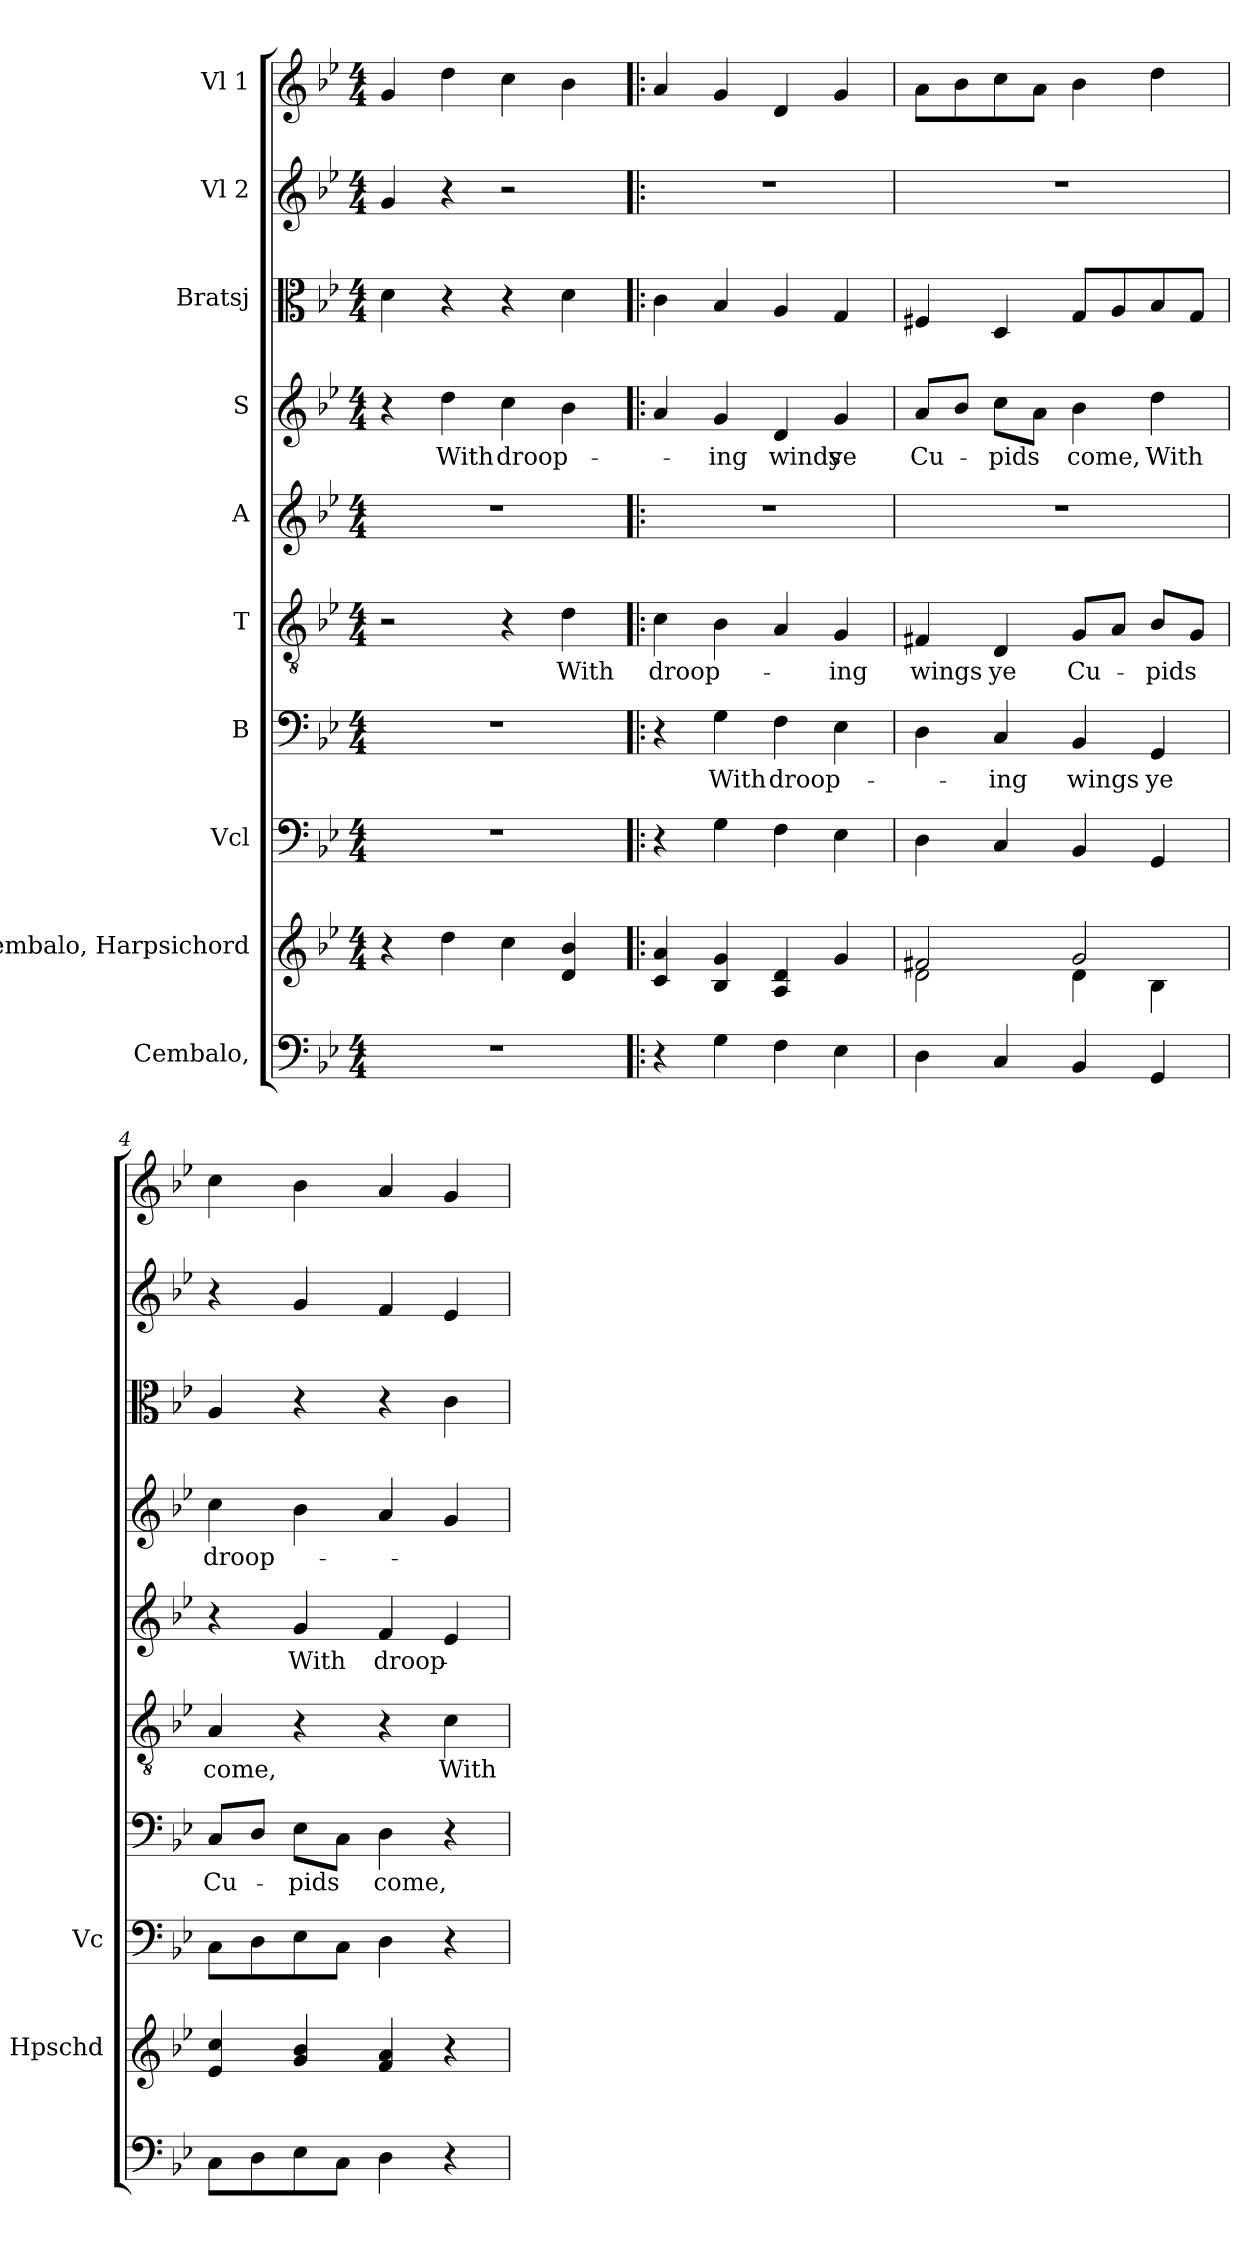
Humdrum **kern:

**kern	**kern	**kern	**kern	**text	**kern	**text	**kern	**text	**kern	**text	**kern	**kern	**kern
*part10	*part9	*part8	*part7	*part7	*part6	*part6	*part5	*part5	*part4	*part4	*part3	*part2	*part1
*staff10	*staff9	*staff8	*staff7	*staff7	*staff6	*staff6	*staff5	*staff5	*staff4	*staff4	*staff3	*staff2	*staff1
*I"Cembalo,	*I"Cembalo, Harpsichord	*I"Vcl	*I"B	*	*I"T	*	*I"A	*	*I"S	*	*I"Bratsj	*I"Vl 2	*I"Vl 1
*	*I'Hpschd	*I'Vc	*	*	*	*	*	*	*	*	*	*	*
*clefF4	*clefG2	*clefF4	*clefF4	*	*clefGv2	*	*clefG2	*	*clefG2	*	*clefC3	*clefG2	*clefG2
*k[b-e-]	*k[b-e-]	*k[b-e-]	*k[b-e-]	*	*k[b-e-]	*	*k[b-e-]	*	*k[b-e-]	*	*k[b-e-]	*k[b-e-]	*k[b-e-]
*M4/4	*M4/4	*M4/4	*M4/4	*	*M4/4	*	*M4/4	*	*M4/4	*	*M4/4	*M4/4	*M4/4
*MM100	*MM100	*MM100	*MM100	*	*MM100	*	*MM100	*	*MM100	*	*MM100	*MM100	*MM100
=1	=1	=1	=1	=1	=1	=1	=1	=1	=1	=1	=1	=1	=1
1r	4r	1r	1r	.	2r	.	1r	.	4r	.	4d\	4g/	4g/
!	!	!	!	!	!	!	!	!	!	!LO:LY:b	!	!	!
.	4dd\	.	.	.	.	.	.	.	4dd\	With	4r	4r	4dd\
!	!	!	!	!	!	!	!	!	!	!LO:LY:b	!	!	!
.	4cc\	.	.	.	4r	.	.	.	4cc\	droop-	4r	2r	4cc\
!	!	!	!	!	!	!LO:LY:b	!	!	!	!	!	!	!
.	4d/ 4b-/	.	.	.	4d\	With	.	.	4b-\	.	4d\	.	4b-\
=2!|:	=2!|:	=2!|:	=2!|:	=2!|:	=2!|:	=2!|:	=2!|:	=2!|:	=2!|:	=2!|:	=2!|:	=2!|:	=2!|:
!	!	!	!	!	!	!LO:LY:b	!	!	!	!	!	!	!
4r	4c/ 4a/	4r	4r	.	4c\	droop-	1r	.	4a/	.	4c\	1r	4a/
!	!	!	!	!LO:LY:b	!	!	!	!	!	!LO:LY:b	!	!	!
4G\	4B-/ 4g/	4G\	4G\	With	4B-\	.	.	.	4g/	-ing	4B-/	.	4g/
!	!	!	!	!LO:LY:b	!	!	!	!	!	!LO:LY:b	!	!	!
4F\	4A/ 4d/	4F\	4F\	droop-	4A/	.	.	.	4d/	winds	4A/	.	4d/
!	!	!	!	!	!	!LO:LY:b	!	!	!	!LO:LY:b	!	!	!
4E-\	4g/	4E-\	4E-\	.	4G/	-ing	.	.	4g/	ye	4G/	.	4g/
=3	=3	=3	=3	=3	=3	=3	=3	=3	=3	=3	=3	=3	=3
*	*^	*	*	*	*	*	*	*	*	*	*	*	*
!	!	!	!	!	!	!	!LO:LY:b	!	!	!	!LO:LY:b	!	!	!
4D\	2f#X/	2d\	4D\	4D\	.	4F#X/	wings	1r	.	8a/L	Cu-	4F#X/	1r	8a\L
.	.	.	.	.	.	.	.	.	.	8b-/J	.	.	.	8b-\
!	!	!	!	!	!LO:LY:b	!	!LO:LY:b	!	!	!	!LO:LY:b	!	!	!
4C/	.	.	4C/	4C/	-ing	4D/	ye	.	.	8cc\L	-pids	4D/	.	8cc\
.	.	.	.	.	.	.	.	.	.	8a\J	.	.	.	8a\J
!	!	!	!	!	!LO:LY:b	!	!LO:LY:b	!	!	!	!LO:LY:b	!	!	!
4BB-/	2g/	4d\	4BB-/	4BB-/	wings	8G/L	Cu-	.	.	4b-\	come,	8G/L	.	4b-\
.	.	.	.	.	.	8A/J	.	.	.	.	.	8A/	.	.
!	!	!	!	!	!LO:LY:b	!	!LO:LY:b	!	!	!	!LO:LY:b	!	!	!
4GG/	.	4B-\	4GG/	4GG/	ye	8B-/L	-pids	.	.	4dd\	With	8B-/	.	4dd\
.	.	.	.	.	.	8G/J	.	.	.	.	.	8G/J	.	.
*	*v	*v	*	*	*	*	*	*	*	*	*	*	*	*
=4	=4	=4	=4	=4	=4	=4	=4	=4	=4	=4	=4	=4	=4
!	!	!	!	!LO:LY:b	!	!LO:LY:b	!	!	!	!LO:LY:b	!	!	!
8C\L	4e-/ 4cc/	8C\L	8C/L	Cu-	4A/	come,	4r	.	4cc\	droop-	4A/	4r	4cc\
8D\	.	8D\	8D/J	.	.	.	.	.	.	.	.	.	.
!	!	!	!	!LO:LY:b	!	!	!	!LO:LY:b	!	!	!	!	!
8E-\	4g/ 4b-/	8E-\	8E-\L	-pids	4r	.	4g/	With	4b-\	.	4r	4g/	4b-\
8C\J	.	8C\J	8C\J	.	.	.	.	.	.	.	.	.	.
!	!	!	!	!LO:LY:b	!	!	!	!LO:LY:b	!	!	!	!	!
4D\	4f/ 4a/	4D\	4D\	come,	4r	.	4f/	droop-	4a/	.	4r	4f/	4a/
!	!	!	!	!	!	!LO:LY:b	!	!	!	!	!	!	!
4r	4r	4r	4r	.	4c\	With	4e-/	.	4g/	.	4c\	4e-/	4g/
=	=	=	=	=	=	=	=	=	=	=	=	=	=
*-	*-	*-	*-	*-	*-	*-	*-	*-	*-	*-	*-	*-	*-
